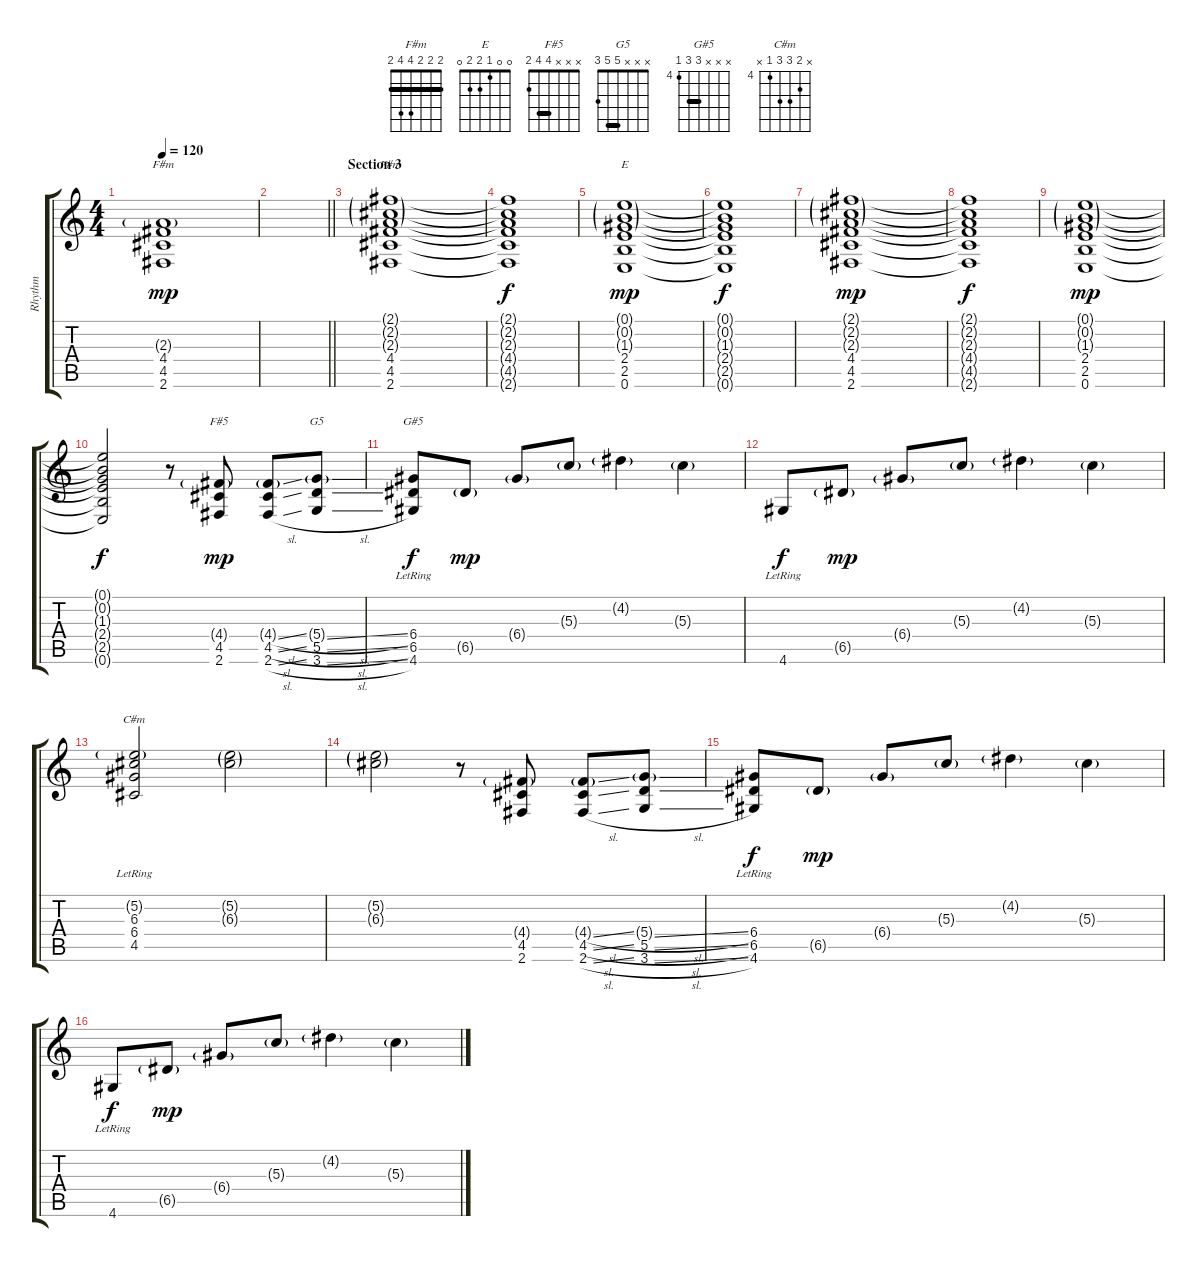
\track ("Rhythm" "Rhythm") {instrument electricguitarmuted}
\staff {score tabs}
\tuning (E4 B3 G3 D3 A2 E2) {hide}
\chord ("F#m" x x 2 4 4 2) {barre 2}
\chord ("F#m" 2 2 2 4 4 2) {barre 2}
\chord ("E" 0 0 1 2 2 0)
\chord ("F#5" x x x 4 4 2) {barre 4}
\chord ("G5" x x x 5 5 3) {barre 5}
\chord ("G#5" x x x 6 6 4) {firstfret 4 barre 6}
\chord ("C#m" x 5 6 6 4 x) {firstfret 4}
\ts (4 4)
\tempo 120
\clef g2
\ks c
(2.3{g} 4.4 4.5 2.6).1{ch "F#m" dy mp} |
\barLineRight lightlight
|
\section ("" "Section 3")
(2.1{g} 2.2{g} 2.3{g} 4.4 4.5 2.6).1{ch "F#m"} |
(2.1{t} 2.2{t} 2.3{t} 4.4{t} 4.5{t} 2.6{t}).1{dy f} |
(0.1{g} 0.2{g} 1.3{g} 2.4 2.5 0.6).1{ch "E" dy mp} |
(0.1{t} 0.2{t} 1.3{t} 2.4{t} 2.5{t} 0.6{t}).1{dy f} |
(2.1{g} 2.2{g} 2.3{g} 4.4 4.5 2.6).1{dy mp} |
(2.1{t} 2.2{t} 2.3{t} 4.4{t} 4.5{t} 2.6{t}).1{dy f} |
(0.1{g} 0.2{g} 1.3{g} 2.4 2.5 0.6).1{dy mp} |
(0.1{t} 0.2{t} 1.3{t} 2.4{t} 2.5{t} 0.6{t}).2{dy f} r.8 (4.4{g} 4.5 2.6).8{ch "F#5" dy mp} (4.4{sl g} 4.5{sl} 2.6{sl}).8 (5.4{sl g} 5.5{sl} 3.6{sl}).8{ch "G5"} |
(6.4 6.5 4.6{lr}).8{ch "G#5" dy f} 6.5{g}.8{dy mp} 6.4{g}.8 5.3{g}.8 4.2{g}.4 5.3{g}.4 |
4.6{lr}.8{dy f} 6.5{g}.8{dy mp} 6.4{g}.8 5.3{g}.8 4.2{g}.4 5.3{g}.4 |
(5.2{g} 6.3{lr} 6.4 4.5{lr}).2{ch "C#m"} (5.2{g} 6.3{g}).2 |
(5.2{g} 6.3{g}).2 r.8 (4.4{g} 4.5 2.6).8 (4.4{sl g} 4.5{sl} 2.6{sl}).8 (5.4{sl g} 5.5{sl} 3.6{sl}).8 |
(6.4 6.5 4.6{lr}).8{dy f} 6.5{g}.8{dy mp} 6.4{g}.8 5.3{g}.8 4.2{g}.4 5.3{g}.4 |
4.6{lr}.8{dy f} 6.5{g}.8{dy mp} 6.4{g}.8 5.3{g}.8 4.2{g}.4 5.3{g}.4
